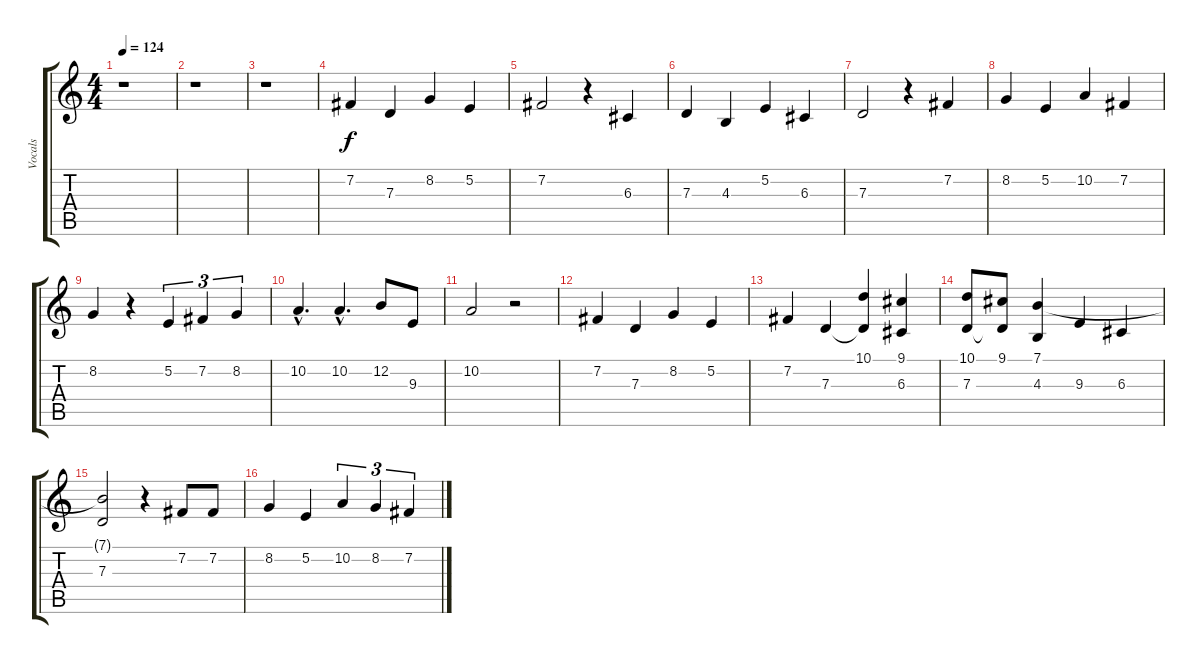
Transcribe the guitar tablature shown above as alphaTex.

\track ("Vocals" "Vocals") {instrument lead2sawtooth}
\staff {score tabs}
\tuning (E4 B3 G3 D3 A2 E2) {hide}
\ts (4 4)
\tempo 124
\clef g2
\ks c
r.1{dy f} |
r.1 |
r.1 |
\section ("" "")
7.2.4 7.3.4 8.2.4 5.2.4 |
7.2.2 r.4 6.3.4 |
7.3.4 4.3.4 5.2.4 6.3.4 |
7.3.2 r.4 7.2.4 |
8.2.4 5.2.4 10.2.4 7.2.4 |
8.2.4 r.4 5.2.4{tu (3 2)} 7.2.4{tu (3 2)} 8.2.4{tu (3 2)} |
10.2{hac}.4{d} 10.2{hac}.4{d} 12.2.8 9.3.8 |
10.2.2 r.2 |
\section ("" "")
7.2.4 7.3.4 8.2.4 5.2.4 |
7.2.4 7.3.4 (10.1 7.3{t}).4 (9.1 6.3).4 |
(10.1 7.3).8 (9.1 7.3{t}).8 (7.1 4.3).4 9.3.4 6.3.4 |
(7.1{t} 7.3).2 r.4 7.2.8 7.2.8 |
8.2.4 5.2.4 10.2.4{tu (3 2)} 8.2.4{tu (3 2)} 7.2.4{tu (3 2)}
